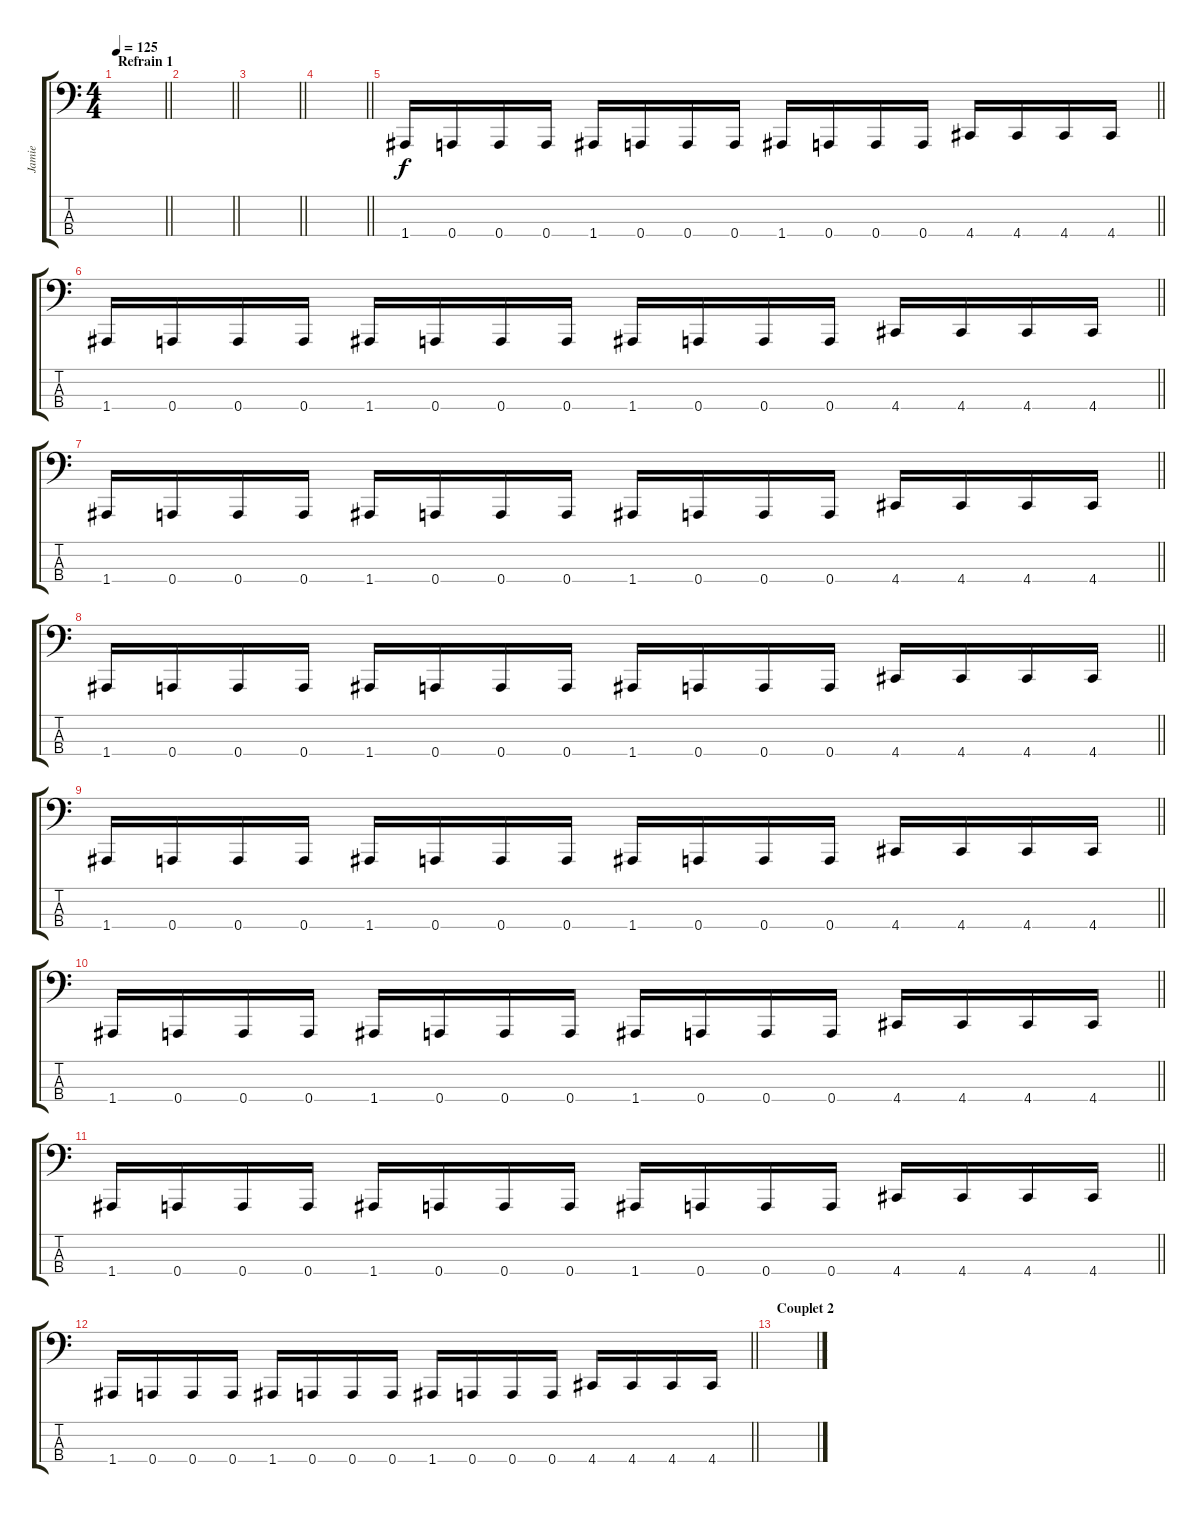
\track ("Jamie" "Jamie") {instrument electricbasspick}
\staff {score tabs}
\tuning (D2 A1 E1 A0) {hide}
\ts (4 4)
\section ("" "Refrain 1")
\tempo 125
\clef f4
\barLineRight lightlight
\ks c
|
\barLineRight lightlight
|
\barLineRight lightlight
|
\barLineRight lightlight
|
\barLineRight lightlight
1.4.16 0.4.16 0.4.16 0.4.16 1.4.16 0.4.16 0.4.16 0.4.16 1.4.16 0.4.16 0.4.16 0.4.16 4.4.16 4.4.16 4.4.16 4.4.16 |
\barLineRight lightlight
1.4.16 0.4.16 0.4.16 0.4.16 1.4.16 0.4.16 0.4.16 0.4.16 1.4.16 0.4.16 0.4.16 0.4.16 4.4.16 4.4.16 4.4.16 4.4.16 |
\barLineRight lightlight
1.4.16 0.4.16 0.4.16 0.4.16 1.4.16 0.4.16 0.4.16 0.4.16 1.4.16 0.4.16 0.4.16 0.4.16 4.4.16 4.4.16 4.4.16 4.4.16 |
\barLineRight lightlight
1.4.16 0.4.16 0.4.16 0.4.16 1.4.16 0.4.16 0.4.16 0.4.16 1.4.16 0.4.16 0.4.16 0.4.16 4.4.16 4.4.16 4.4.16 4.4.16 |
\barLineRight lightlight
1.4.16 0.4.16 0.4.16 0.4.16 1.4.16 0.4.16 0.4.16 0.4.16 1.4.16 0.4.16 0.4.16 0.4.16 4.4.16 4.4.16 4.4.16 4.4.16 |
\barLineRight lightlight
1.4.16 0.4.16 0.4.16 0.4.16 1.4.16 0.4.16 0.4.16 0.4.16 1.4.16 0.4.16 0.4.16 0.4.16 4.4.16 4.4.16 4.4.16 4.4.16 |
\barLineRight lightlight
1.4.16 0.4.16 0.4.16 0.4.16 1.4.16 0.4.16 0.4.16 0.4.16 1.4.16 0.4.16 0.4.16 0.4.16 4.4.16 4.4.16 4.4.16 4.4.16 |
\barLineRight lightlight
1.4.16 0.4.16 0.4.16 0.4.16 1.4.16 0.4.16 0.4.16 0.4.16 1.4.16 0.4.16 0.4.16 0.4.16 4.4.16 4.4.16 4.4.16 4.4.16 |
\section ("" "Couplet 2")
